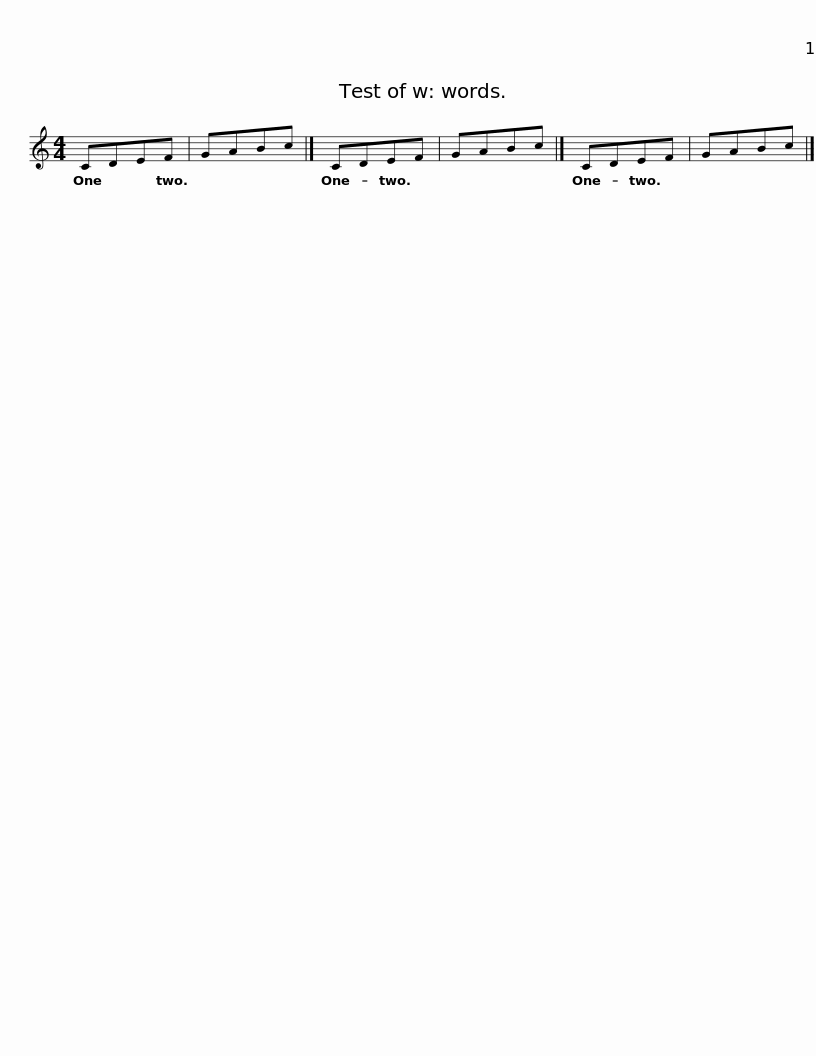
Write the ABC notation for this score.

X:1
L:1/8
M:4/4
I:linebreak $
K:C
V:1 treble
V:1
 CDEF | GABc |] CDEF | GABc |] CDEF | %5
 GABc |] %6
